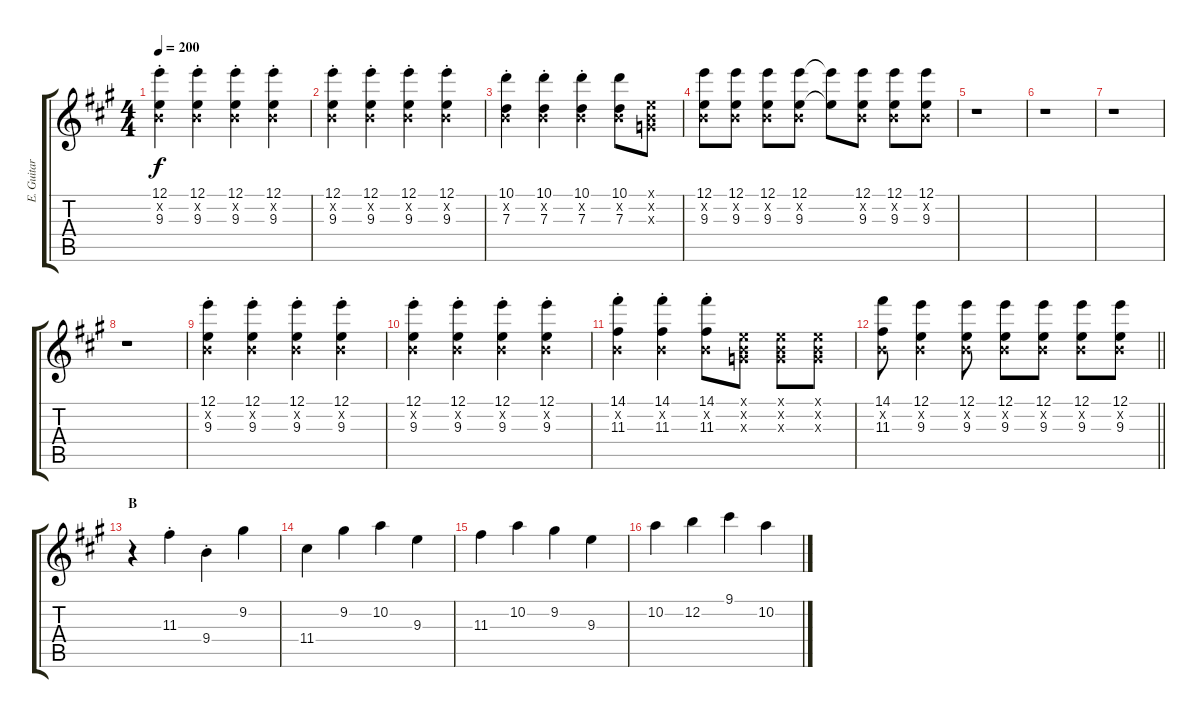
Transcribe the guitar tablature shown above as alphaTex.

\track ("E. Guitar I" "E. Guitar ") {instrument overdrivenguitar}
\staff {score tabs}
\tuning (E4 B3 G3 D3 A2 E2) {hide}
\ts (4 4)
\tempo 200
\clef g2
\ks a
(12.1{st} 0.2{x} 9.3{st}).4{dy f} (12.1{st} 0.2{x} 9.3{st}).4 (12.1{st} 0.2{x} 9.3{st}).4 (12.1{st} 0.2{x} 9.3{st}).4 |
(12.1{st} 0.2{x} 9.3{st}).4 (12.1{st} 0.2{x} 9.3{st}).4 (12.1{st} 0.2{x} 9.3{st}).4 (12.1{st} 0.2{x} 9.3{st}).4 |
(10.1{st} 0.2{x} 7.3{st}).4 (10.1{st} 0.2{x} 7.3{st}).4 (10.1{st} 0.2{x} 7.3{st}).4 (10.1 0.2{x} 7.3).8 (0.1{x} 0.2{x} 0.3{x}).8 |
(12.1 0.2{x} 9.3).8 (12.1 0.2{x} 9.3).8 (12.1 0.2{x} 9.3).8 (12.1 0.2{x} 9.3).8 (12.1{t} 9.3{t}).8 (12.1 0.2{x} 9.3).8 (12.1 0.2{x} 9.3).8 (12.1 0.2{x} 9.3).8 |
r.1 |
r.1 |
r.1 |
r.1 |
(12.1{st} 0.2{x} 9.3{st}).4 (12.1{st} 0.2{x} 9.3{st}).4 (12.1{st} 0.2{x} 9.3{st}).4 (12.1{st} 0.2{x} 9.3{st}).4 |
(12.1{st} 0.2{x} 9.3{st}).4 (12.1{st} 0.2{x} 9.3{st}).4 (12.1{st} 0.2{x} 9.3{st}).4 (12.1{st} 0.2{x} 9.3{st}).4 |
(14.1{st} 0.2{x} 11.3{st}).4 (14.1{st} 0.2{x} 11.3{st}).4 (14.1{st} 0.2{x} 11.3{st}).8 (0.1{x} 0.2{x} 0.3{x}).8 (0.1{x} 0.2{x} 0.3{x}).8 (0.1{x} 0.2{x} 0.3{x}).8 |
\barLineRight lightlight
(14.1 0.2{x} 11.3).8 (12.1 0.2{x} 9.3).4 (12.1 0.2{x} 9.3).8 (12.1 0.2{x} 9.3).8 (12.1 0.2{x} 9.3).8 (12.1 0.2{x} 9.3).8 (12.1 0.2{x} 9.3).8 |
\section ("" "B")
r.4 11.3{st}.4 9.4{st}.4 9.2.4 |
11.4.4 9.2.4 10.2.4 9.3.4 |
11.3.4 10.2.4 9.2.4 9.3.4 |
10.2.4 12.2.4 9.1.4 10.2.4
